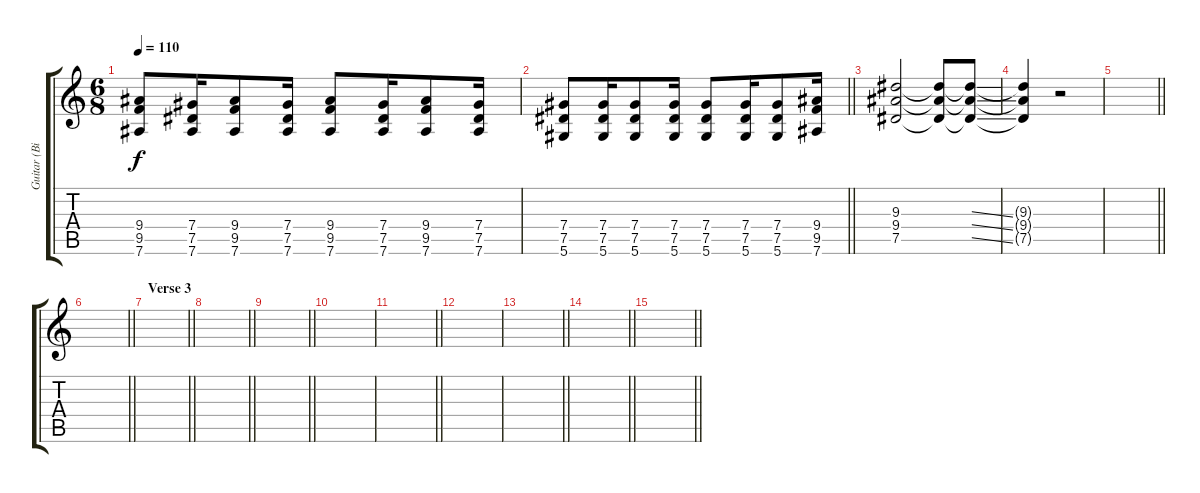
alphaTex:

\track ("Guitar (Billie Joe Armstrong)" "Guitar (Bi") {instrument distortionguitar}
\staff {score tabs}
\tuning (Eb4 Bb3 Gb3 Db3 Ab2 Eb2) {hide}
\ts (6 8)
\tempo 110
\clef g2
\ks c
(9.4 9.5 7.6).8{dy f} (7.4 7.5 7.6).16 (9.4 9.5 7.6).8 (7.4 7.5 7.6).16 (9.4 9.5 7.6).8 (7.4 7.5 7.6).16 (9.4 9.5 7.6).8 (7.4 7.5 7.6).16 |
\barLineRight lightlight
(7.4 7.5 5.6).8 (7.4 7.5 5.6).16 (7.4 7.5 5.6).8 (7.4 7.5 5.6).16 (7.4 7.5 5.6).8 (7.4 7.5 5.6).16 (7.4 7.5 5.6).8 (9.4 9.5 7.6).16 |
(9.3 9.4 7.5).2 (9.3{t} 9.4{t} 7.5{t}).8 (9.3{ss t} 9.4{ss t} 7.5{ss t}).8 |
(9.3{t} 9.4{t} 7.5{t}).4 r.2 |
\barLineRight lightlight
|
\barLineRight lightlight
|
\section ("" "Verse 3")
\barLineRight lightlight
|
\barLineRight lightlight
|
\barLineRight lightlight
|
|
\barLineRight lightlight
|
|
\barLineRight lightlight
|
\barLineRight lightlight
|
\barLineRight lightlight
